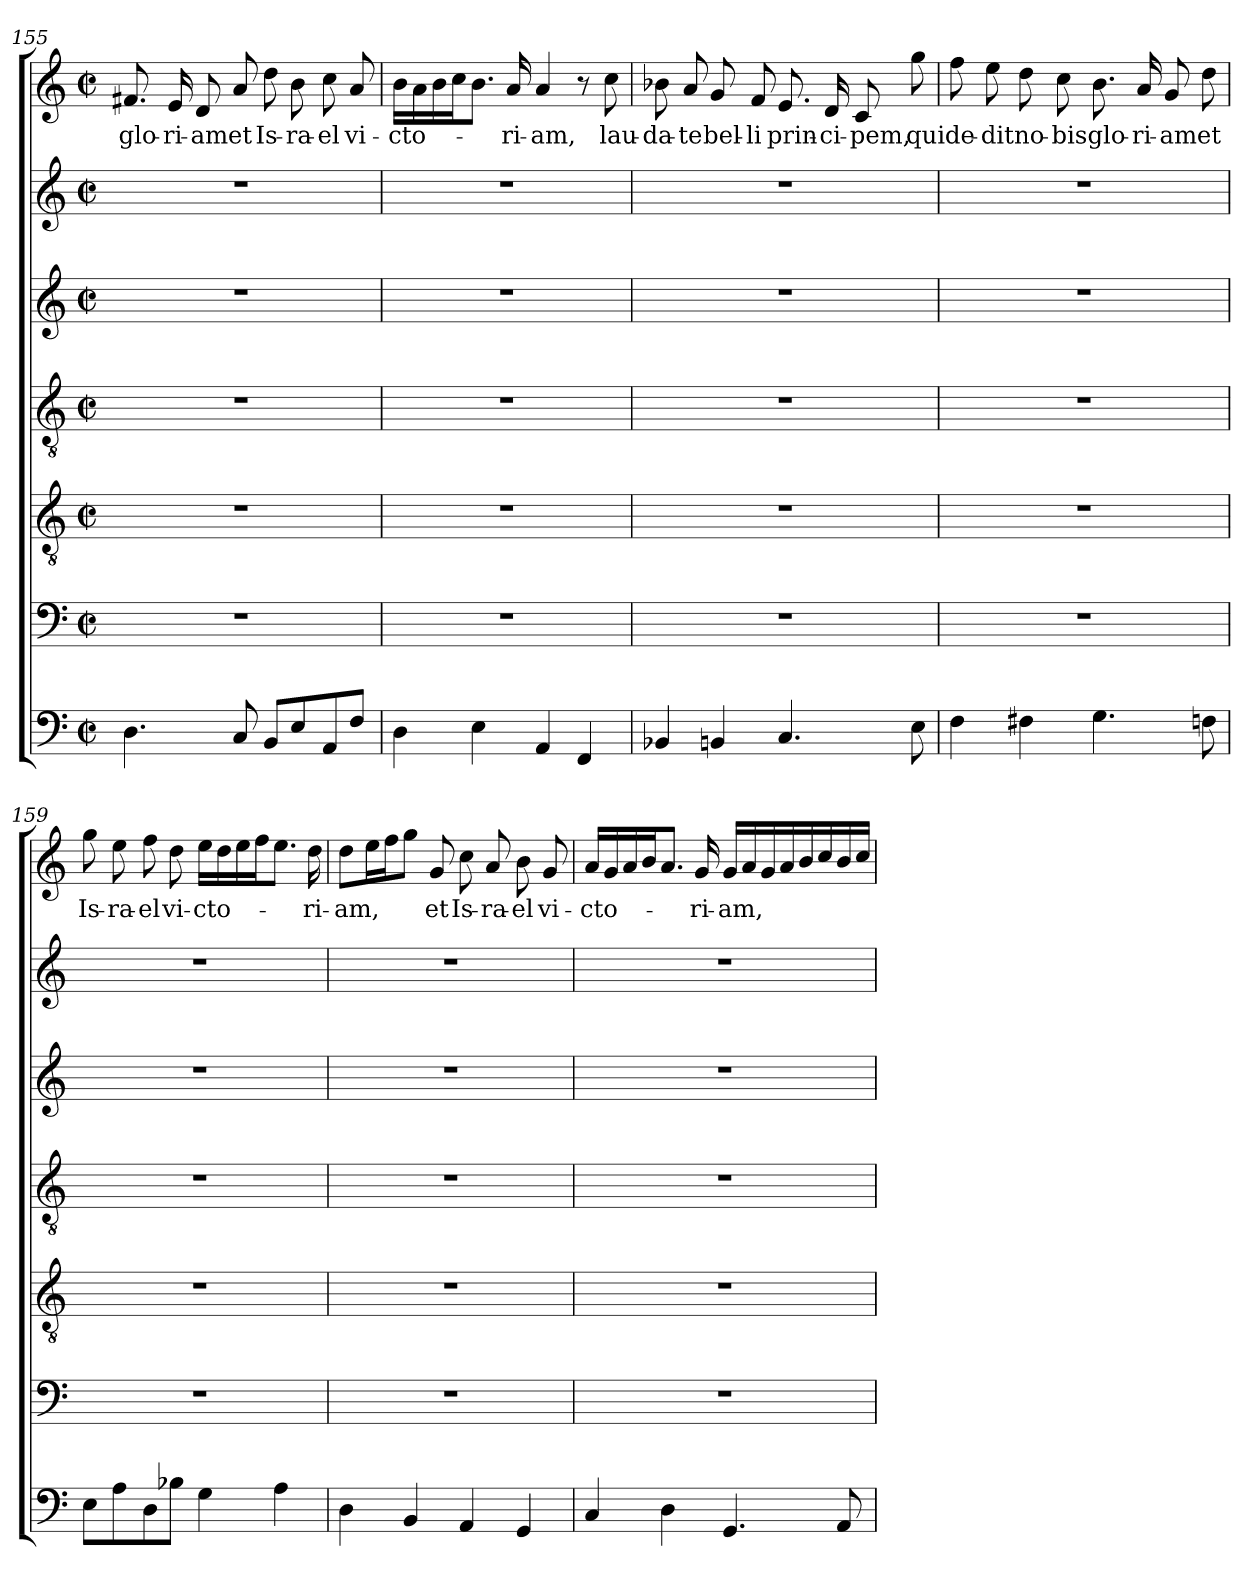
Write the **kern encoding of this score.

**kern	**kern	**kern	**kern	**kern	**kern	**kern	**text
*part7	*part6	*part5	*part4	*part3	*part2	*part1	*part1
*staff7	*staff6	*staff5	*staff4	*staff3	*staff2	*staff1	*staff1
*clefF4	*clefF4	*clefGv2	*clefGv2	*clefG2	*clefG2	*clefG2	*
*	*ITrd8c14	*	*	*	*	*	*
*k[]	*k[]	*k[]	*k[]	*k[]	*k[]	*k[]	*
*C:	*C:	*C:	*C:	*C:	*C:	*C:	*
*M2/2	*M2/2	*M2/2	*M2/2	*M2/2	*M2/2	*M2/2	*
*met(c|)	*met(c|)	*met(c|)	*met(c|)	*met(c|)	*met(c|)	*met(c|)	*
=155	=155	=155	=155	=155	=155	=155	=155
!	!	!	!	!	!	!	!LO:LY:b
4.D\	1r	1r	1r	1r	1r	8.f#X/	glo-
!	!	!	!	!	!	!	!LO:LY:b
.	.	.	.	.	.	16e/	-ri-
!	!	!	!	!	!	!	!LO:LY:b
.	.	.	.	.	.	8d/	-am
!	!	!	!	!	!	!	!LO:LY:b
8C/	.	.	.	.	.	8a/	et
!	!	!	!	!	!	!	!LO:LY:b
8BB/L	.	.	.	.	.	8dd\	Is-
!	!	!	!	!	!	!	!LO:LY:b
8E/	.	.	.	.	.	8b\	-ra-
!	!	!	!	!	!	!	!LO:LY:b
8AA/	.	.	.	.	.	8cc\	-el
!	!	!	!	!	!	!	!LO:LY:b
8F/J	.	.	.	.	.	8a/	vi-
=156	=156	=156	=156	=156	=156	=156	=156
!	!	!	!	!	!	!	!LO:LY:b
4D\	1r	1r	1r	1r	1r	16b\LL	-cto-
.	.	.	.	.	.	16a\	.
.	.	.	.	.	.	16b\	.
.	.	.	.	.	.	16cc\J	.
4E\	.	.	.	.	.	8.b\J	.
!	!	!	!	!	!	!	!LO:LY:b
.	.	.	.	.	.	16a/	-ri-
!	!	!	!	!	!	!	!LO:LY:b
4AA/	.	.	.	.	.	4a/	-am,
4FF/	.	.	.	.	.	8r	.
!	!	!	!	!	!	!	!LO:LY:b
.	.	.	.	.	.	8cc\	lau-
!!LO:LB:g=z
=157	=157	=157	=157	=157	=157	=157	=157
!	!	!	!	!	!	!	!LO:LY:b
4BB-X/	1r	1r	1r	1r	1r	8b-X\	-da-
!	!	!	!	!	!	!	!LO:LY:b
.	.	.	.	.	.	8a/	-te
!	!	!	!	!	!	!	!LO:LY:b
4BBn/	.	.	.	.	.	8g/	bel-
!	!	!	!	!	!	!	!LO:LY:b
.	.	.	.	.	.	8f/	-li
!	!	!	!	!	!	!	!LO:LY:b
4.C/	.	.	.	.	.	8.e/	prin-
!	!	!	!	!	!	!	!LO:LY:b
.	.	.	.	.	.	16d/	-ci-
!	!	!	!	!	!	!	!LO:LY:b
.	.	.	.	.	.	8c/	-pem,
!	!	!	!	!	!	!	!LO:LY:b
8E\	.	.	.	.	.	8gg\	qui
=158	=158	=158	=158	=158	=158	=158	=158
!	!	!	!	!	!	!	!LO:LY:b
4F\	1r	1r	1r	1r	1r	8ff\	de-
!	!	!	!	!	!	!	!LO:LY:b
.	.	.	.	.	.	8ee\	-dit
!	!	!	!	!	!	!	!LO:LY:b
4F#X\	.	.	.	.	.	8dd\	no-
!	!	!	!	!	!	!	!LO:LY:b
.	.	.	.	.	.	8cc\	-bis
!	!	!	!	!	!	!	!LO:LY:b
4.G\	.	.	.	.	.	8.b\	glo-
!	!	!	!	!	!	!	!LO:LY:b
.	.	.	.	.	.	16a/	-ri-
!	!	!	!	!	!	!	!LO:LY:b
.	.	.	.	.	.	8g/	-am
!	!	!	!	!	!	!	!LO:LY:b
8Fn\	.	.	.	.	.	8dd\	et
=159	=159	=159	=159	=159	=159	=159	=159
!	!	!	!	!	!	!	!LO:LY:b
8E\L	1r	1r	1r	1r	1r	8gg\	Is-
!	!	!	!	!	!	!	!LO:LY:b
8A\	.	.	.	.	.	8ee\	-ra-
!	!	!	!	!	!	!	!LO:LY:b
8D\	.	.	.	.	.	8ff\	-el
!	!	!	!	!	!	!	!LO:LY:b
8B-X\J	.	.	.	.	.	8dd\	vi-
!	!	!	!	!	!	!	!LO:LY:b
4G\	.	.	.	.	.	16ee\LL	-cto-
.	.	.	.	.	.	16dd\	.
.	.	.	.	.	.	16ee\	.
.	.	.	.	.	.	16ff\J	.
4A\	.	.	.	.	.	8.ee\J	.
!	!	!	!	!	!	!	!LO:LY:b
.	.	.	.	.	.	16dd\	-ri-
=160	=160	=160	=160	=160	=160	=160	=160
!	!	!	!	!	!	!	!LO:LY:b
4D\	1r	1r	1r	1r	1r	8dd\L	-am,
.	.	.	.	.	.	16ee\L	.
.	.	.	.	.	.	16ff\J	.
4BB/	.	.	.	.	.	8gg\J	.
!	!	!	!	!	!	!	!LO:LY:b
.	.	.	.	.	.	8g/	et
!	!	!	!	!	!	!	!LO:LY:b
4AA/	.	.	.	.	.	8cc\	Is-
!	!	!	!	!	!	!	!LO:LY:b
.	.	.	.	.	.	8a/	-ra-
!	!	!	!	!	!	!	!LO:LY:b
4GG/	.	.	.	.	.	8b\	-el
!	!	!	!	!	!	!	!LO:LY:b
.	.	.	.	.	.	8g/	vi-
!!LO:LB:g=z
=161	=161	=161	=161	=161	=161	=161	=161
!	!	!	!	!	!	!	!LO:LY:b
4C/	1r	1r	1r	1r	1r	16a/LL	-cto-
.	.	.	.	.	.	16g/	.
.	.	.	.	.	.	16a/	.
.	.	.	.	.	.	16b/J	.
4D\	.	.	.	.	.	8.a/J	.
!	!	!	!	!	!	!	!LO:LY:b
.	.	.	.	.	.	16g/	-ri-
!	!	!	!	!	!	!	!LO:LY:b
4.GG/	.	.	.	.	.	16g/LL	-am,
.	.	.	.	.	.	16a/	.
.	.	.	.	.	.	16g/	.
.	.	.	.	.	.	16a/	.
.	.	.	.	.	.	16b/	.
.	.	.	.	.	.	16cc/	.
8AA/	.	.	.	.	.	16b/	.
.	.	.	.	.	.	16cc/JJ	.
=	=	=	=	=	=	=	=
*-	*-	*-	*-	*-	*-	*-	*-
